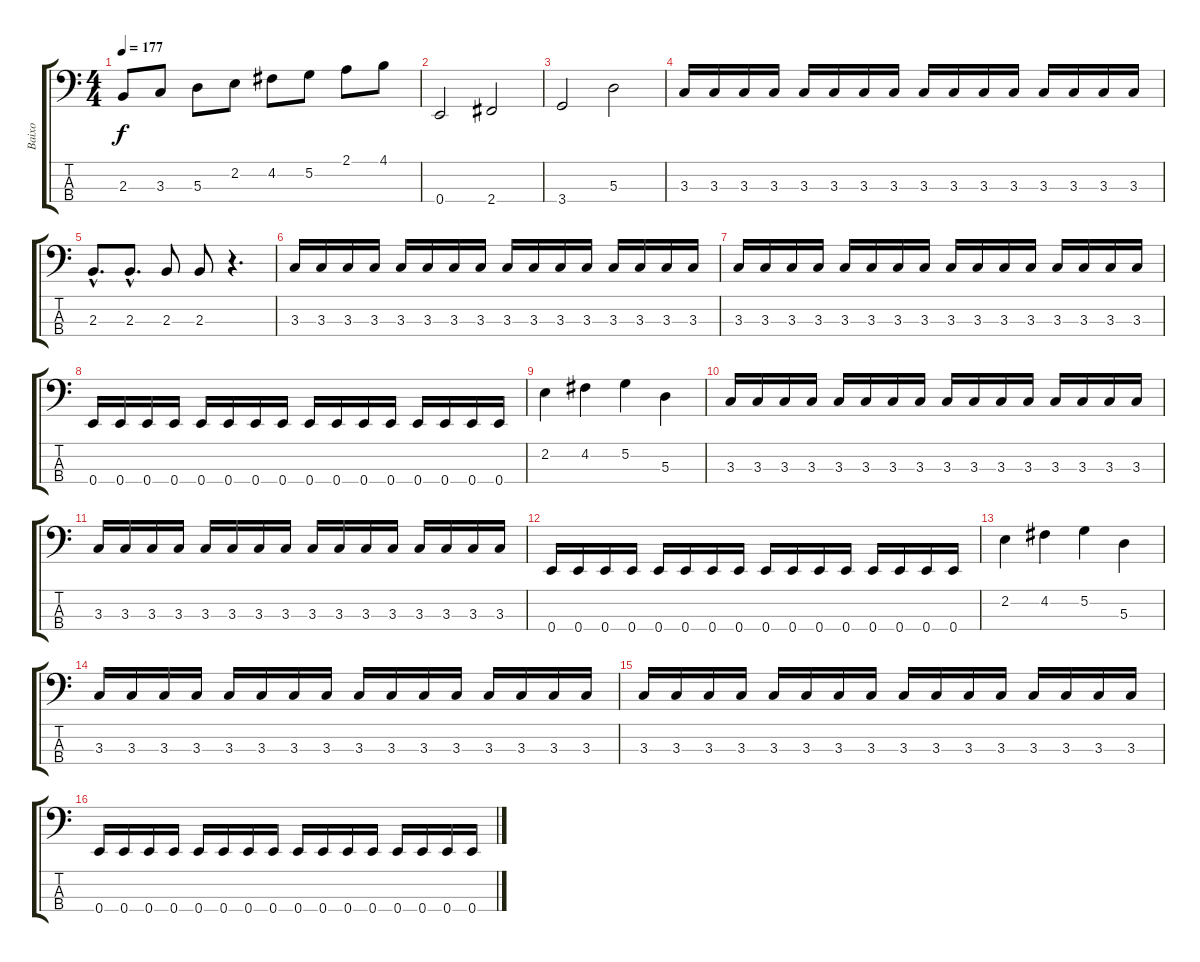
\track ("Baixo" "Baixo") {instrument electricbassfinger}
\staff {score tabs}
\tuning (G2 D2 A1 E1) {hide}
\ts (4 4)
\tempo 177
\clef f4
\ks c
2.3.8{dy f} 3.3.8 5.3.8 2.2.8 4.2.8 5.2.8 2.1.8 4.1.8 |
0.4.2 2.4.2 |
3.4.2 5.3.2 |
3.3.16 3.3.16 3.3.16 3.3.16 3.3.16 3.3.16 3.3.16 3.3.16 3.3.16 3.3.16 3.3.16 3.3.16 3.3.16 3.3.16 3.3.16 3.3.16 |
2.3{hac}.8{d} 2.3{hac}.8{d} 2.3.8 2.3.8 r.4{d} |
3.3.16 3.3.16 3.3.16 3.3.16 3.3.16 3.3.16 3.3.16 3.3.16 3.3.16 3.3.16 3.3.16 3.3.16 3.3.16 3.3.16 3.3.16 3.3.16 |
3.3.16 3.3.16 3.3.16 3.3.16 3.3.16 3.3.16 3.3.16 3.3.16 3.3.16 3.3.16 3.3.16 3.3.16 3.3.16 3.3.16 3.3.16 3.3.16 |
0.4.16 0.4.16 0.4.16 0.4.16 0.4.16 0.4.16 0.4.16 0.4.16 0.4.16 0.4.16 0.4.16 0.4.16 0.4.16 0.4.16 0.4.16 0.4.16 |
2.2.4 4.2.4 5.2.4 5.3.4 |
3.3.16 3.3.16 3.3.16 3.3.16 3.3.16 3.3.16 3.3.16 3.3.16 3.3.16 3.3.16 3.3.16 3.3.16 3.3.16 3.3.16 3.3.16 3.3.16 |
3.3.16 3.3.16 3.3.16 3.3.16 3.3.16 3.3.16 3.3.16 3.3.16 3.3.16 3.3.16 3.3.16 3.3.16 3.3.16 3.3.16 3.3.16 3.3.16 |
0.4.16 0.4.16 0.4.16 0.4.16 0.4.16 0.4.16 0.4.16 0.4.16 0.4.16 0.4.16 0.4.16 0.4.16 0.4.16 0.4.16 0.4.16 0.4.16 |
2.2.4 4.2.4 5.2.4 5.3.4 |
3.3.16 3.3.16 3.3.16 3.3.16 3.3.16 3.3.16 3.3.16 3.3.16 3.3.16 3.3.16 3.3.16 3.3.16 3.3.16 3.3.16 3.3.16 3.3.16 |
3.3.16 3.3.16 3.3.16 3.3.16 3.3.16 3.3.16 3.3.16 3.3.16 3.3.16 3.3.16 3.3.16 3.3.16 3.3.16 3.3.16 3.3.16 3.3.16 |
0.4.16 0.4.16 0.4.16 0.4.16 0.4.16 0.4.16 0.4.16 0.4.16 0.4.16 0.4.16 0.4.16 0.4.16 0.4.16 0.4.16 0.4.16 0.4.16
